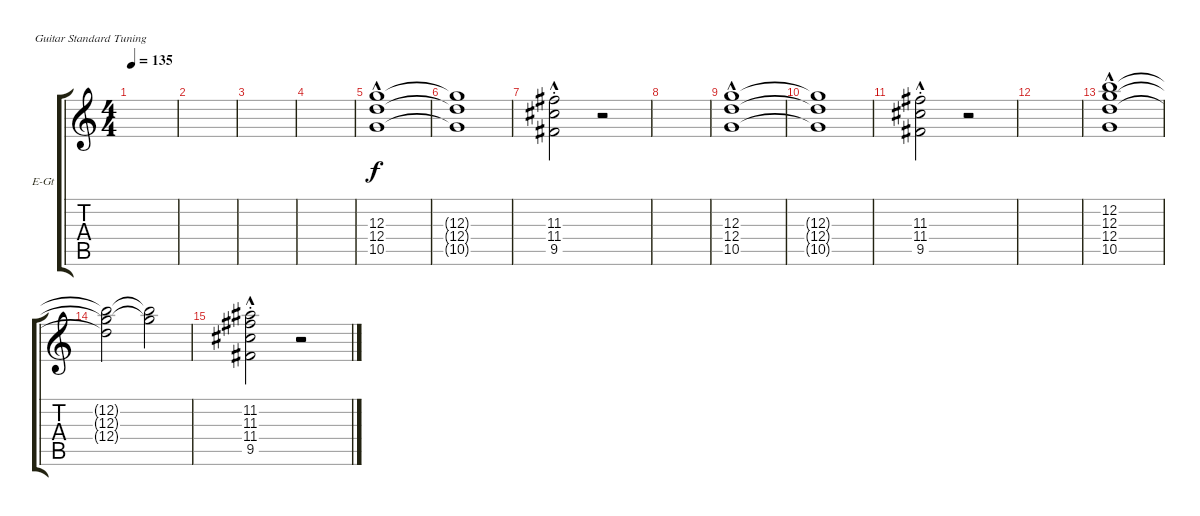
\defaultSystemsLayout 4
\bracketExtendMode groupsimilarinstruments
\firstSystemTrackNameOrientation horizontal
\otherSystemsTrackNameOrientation horizontal
\track ("Cook" "E-Gt") {instrument electricguitarclean}
\staff {score tabs}
\tuning (E4 B3 G3 D3 A2 E2)
\ts (4 4)
\tempo 135
\clef g2
\ks c
|
|
|
|
(10.5{hac} 12.4{hac} 12.3{hac}).1 |
(12.3{t} 12.4{t} 10.5{t}).1 |
(9.5{hac st} 11.4{hac st} 11.3{hac st}).2 r.2 |
|
(10.5{hac} 12.4{hac} 12.3{hac}).1 |
(12.3{t} 12.4{t} 10.5{t}).1 |
(9.5{hac st} 11.4{hac st} 11.3{hac st}).2 r.2 |
|
(12.4{hac} 12.3{hac} 12.2{hac} 10.5{hac}).1 |
(12.3{t} 12.2{t} 12.4{t}).2 (12.3{t} 12.2{t}).2 |
(9.5{st} 11.4{hac st} 11.3{hac st} 11.2{st}).2 r.2
